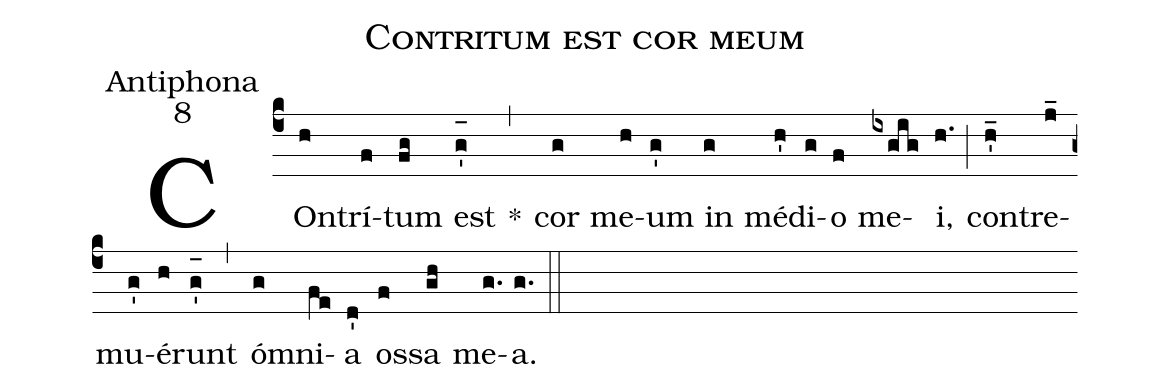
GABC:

name:Contritum est cor meum;
office-part:Antiphona;
mode:8;
%%
(c4) COn(h)trí(f)tum(fg) est(g'_[oh:h]) *(,) cor(g) me(h)um(g') in(g) mé(h')di(g)o(f) me(ixgig)i,(h.) (;) con(h'_)tre(j_)mu(g')é(h)runt(g'_[oh:h]) (,) ó(g)mni(fe)a(d') os(f)sa(gh) me(g.)a.(g.) (::)
